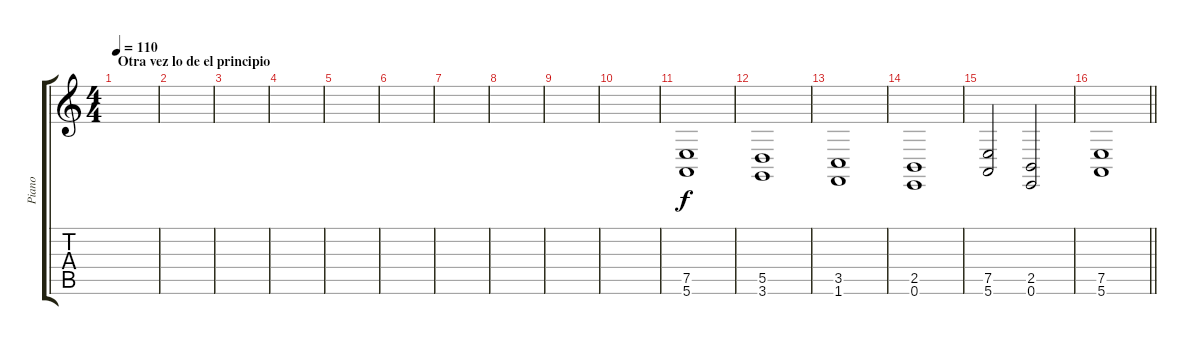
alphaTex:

\track ("Piano" "Piano") {instrument brightacousticpiano}
\staff {score tabs}
\tuning (E4 B3 G3 D3 A2 E2) {hide}
\ts (4 4)
\section ("" "Otra vez lo de el principio")
\tempo 110
\clef g2
\ks c
|
|
|
|
|
|
|
|
|
|
(7.5 5.6).1 |
(5.5 3.6).1 |
(3.5 1.6).1 |
(2.5 0.6).1 |
(7.5 5.6).2 (2.5 0.6).2 |
\barLineRight lightlight
(7.5 5.6).1
